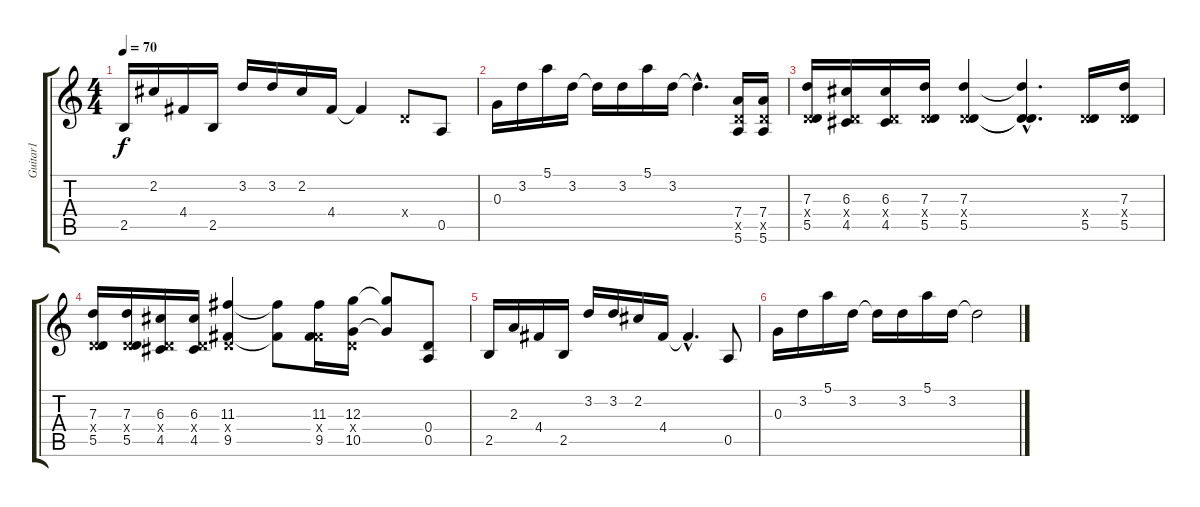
\track ("Guitar1" "Guitar1") {instrument electricguitarclean}
\staff {score tabs}
\tuning (E4 B3 G3 D3 A2 E2) {hide}
\ts (4 4)
\tempo 70
\clef g2
\ks c
2.5.16{dy f instrument electricguitarclean} 2.2.16 4.4.16 2.5.16 3.2.16 3.2.16 2.2.16 4.4.16 4.4{t}.4 0.4{x}.8 0.5.8 |
0.3.16 3.2.16 5.1.16 3.2.16 3.2{t}.16 3.2.16 5.1.16 3.2.16 3.2{hac t}.4{d} (7.4 5.5{x} 5.6).16 (7.4 5.5{x} 5.6).16 |
(7.3 0.4{x} 5.5).16 (6.3 0.4{x} 4.5).16 (6.3 0.4{x} 4.5).16 (7.3 0.4{x} 5.5).16 (7.3 0.4{x} 5.5).4 (7.3{hac t} 0.4{hac t} 5.5{hac t}).4{d} (0.4{x} 5.5).16 (7.3 0.4{x} 5.5).16 |
(7.3 0.4{x} 5.5).16 (7.3 0.4{x} 5.5).16 (6.3 0.4{x} 4.5).16 (6.3 0.4{x} 4.5).16 (11.3 0.4{x} 9.5).4 (11.3{t} 9.5{t}).8 (11.3 4.4{x} 9.5).16 (12.3 0.4{x} 10.5).16 (12.3{t} 10.5{t}).8 (0.4 0.5).8 |
2.5.16 2.3.16 4.4.16 2.5.16 3.2.16 3.2.16 2.2.16 4.4.16 4.4{hac t}.4{d} 0.5.8 |
0.3.16 3.2.16 5.1.16 3.2.16 3.2{t}.16 3.2.16 5.1.16 3.2.16 3.2{t}.2
